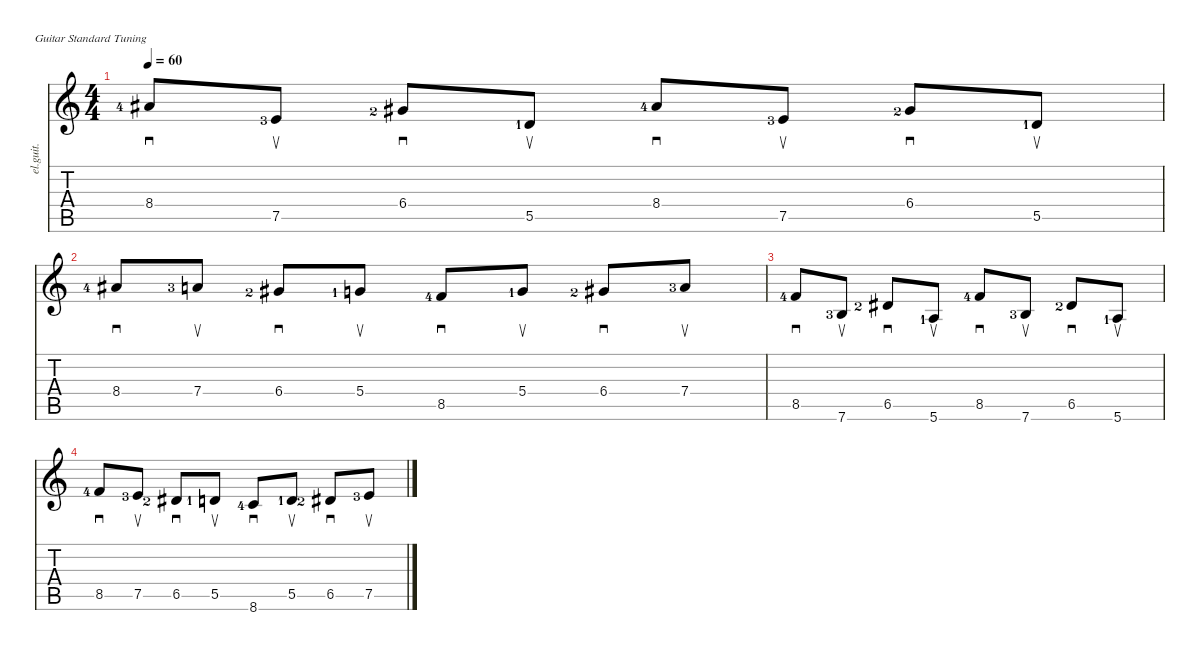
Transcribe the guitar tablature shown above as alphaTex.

\defaultSystemsLayout 4
\hideDynamics
\bracketExtendMode nobrackets
\track ("Clean Guitar" "el.guit.") {instrument electricguitarclean}
\staff {score tabs}
\tuning (E4 B3 G3 D3 A2 E2)
\ts (4 4)
\tempo 60
\clef g2
\ks c
8.4{lf 5 acc #}.8{sd dy mf beam Up} 7.5{lf 4}.8{su beam Up} 6.4{lf 3 acc #}.8{sd beam Up} 5.5{lf 2}.8{su beam Up} 8.4{lf 5 acc #}.8{sd beam Up} 7.5{lf 4}.8{su beam Up} 6.4{lf 3 acc #}.8{sd beam Up} 5.5{lf 2}.8{su beam Up} |
8.4{lf 5 acc #}.8{sd beam Up} 7.4{lf 4}.8{su beam Up} 6.4{lf 3 acc #}.8{sd beam Up} 5.4{lf 2}.8{su beam Up} 8.5{lf 5}.8{sd beam Up} 5.4{lf 2}.8{su beam Up} 6.4{lf 3 acc #}.8{sd beam Up} 7.4{lf 4}.8{su beam Up} |
8.5{lf 5}.8{sd beam Up} 7.6{lf 4}.8{su beam Up} 6.5{lf 3 acc #}.8{sd beam Up} 5.6{lf 2}.8{su beam Up} 8.5{lf 5}.8{sd beam Up} 7.6{lf 4}.8{su beam Up} 6.5{lf 3 acc #}.8{sd beam Up} 5.6{lf 2}.8{su beam Up} |
8.5{lf 5}.8{sd beam Up} 7.5{lf 4}.8{su beam Up} 6.5{lf 3 acc #}.8{sd beam Up} 5.5{lf 2}.8{su beam Up} 8.6{lf 5}.8{sd beam Up} 5.5{lf 2}.8{su beam Up} 6.5{lf 3 acc #}.8{sd beam Up} 7.5{lf 4}.8{su beam Up}
